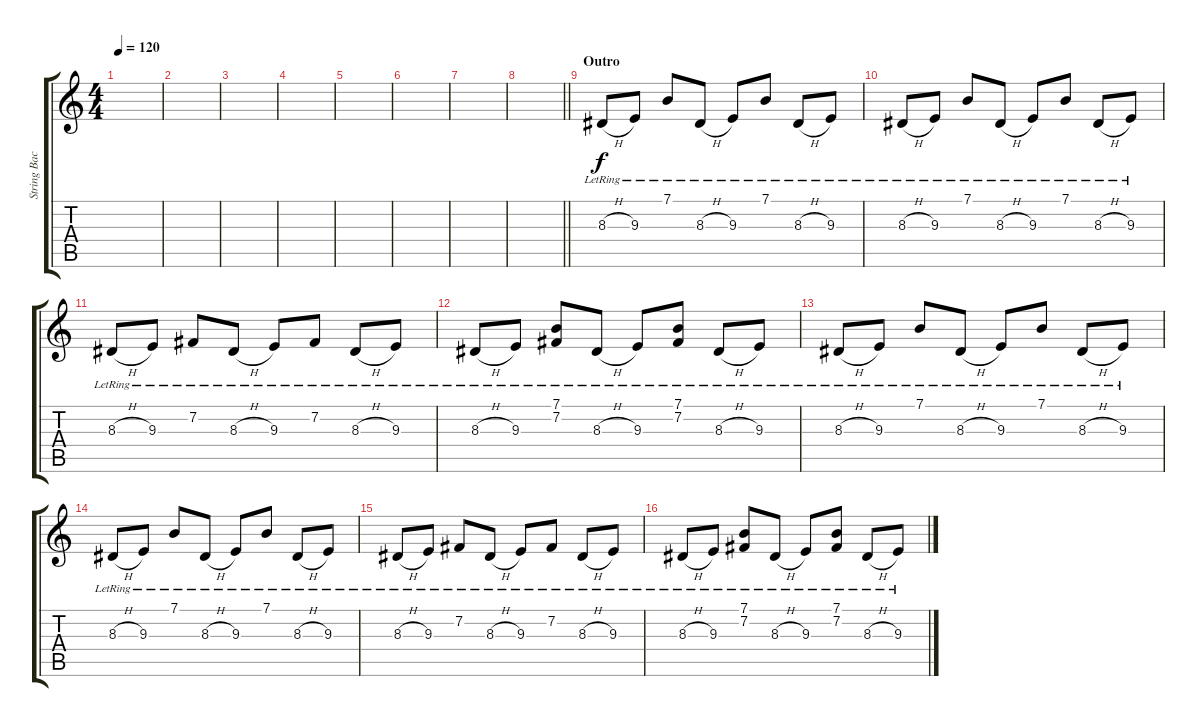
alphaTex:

\track ("String Background" "String Bac") {instrument pad2warm}
\staff {score tabs}
\tuning (E4 B3 G3 D3 A2 E2) {hide}
\ts (4 4)
\tempo 120
\clef g2
\ks c
|
|
|
|
|
|
|
\barLineRight lightlight
|
\section ("" "Outro")
8.3{h lr}.8 9.3{lr}.8 7.1{lr}.8 8.3{h lr}.8 9.3{lr}.8 7.1{lr}.8 8.3{h lr}.8 9.3{lr}.8 |
8.3{h lr}.8 9.3{lr}.8 7.1{lr}.8 8.3{h lr}.8 9.3{lr}.8 7.1{lr}.8 8.3{h lr}.8 9.3{lr}.8 |
8.3{h lr}.8 9.3{lr}.8 7.2{lr}.8 8.3{h lr}.8 9.3{lr}.8 7.2{lr}.8 8.3{h lr}.8 9.3{lr}.8 |
8.3{h lr}.8 9.3{lr}.8 (7.1{lr} 7.2{lr}).8 8.3{h lr}.8 9.3{lr}.8 (7.1{lr} 7.2{lr}).8 8.3{h lr}.8 9.3{lr}.8 |
8.3{h lr}.8 9.3{lr}.8 7.1{lr}.8 8.3{h lr}.8 9.3{lr}.8 7.1{lr}.8 8.3{h lr}.8 9.3{lr}.8 |
8.3{h lr}.8 9.3{lr}.8 7.1{lr}.8 8.3{h lr}.8 9.3{lr}.8 7.1{lr}.8 8.3{h lr}.8 9.3{lr}.8 |
8.3{h lr}.8 9.3{lr}.8 7.2{lr}.8 8.3{h lr}.8 9.3{lr}.8 7.2{lr}.8 8.3{h lr}.8 9.3{lr}.8 |
8.3{h lr}.8 9.3{lr}.8 (7.1{lr} 7.2{lr}).8 8.3{h lr}.8 9.3{lr}.8 (7.1{lr} 7.2{lr}).8 8.3{h lr}.8 9.3{lr}.8
